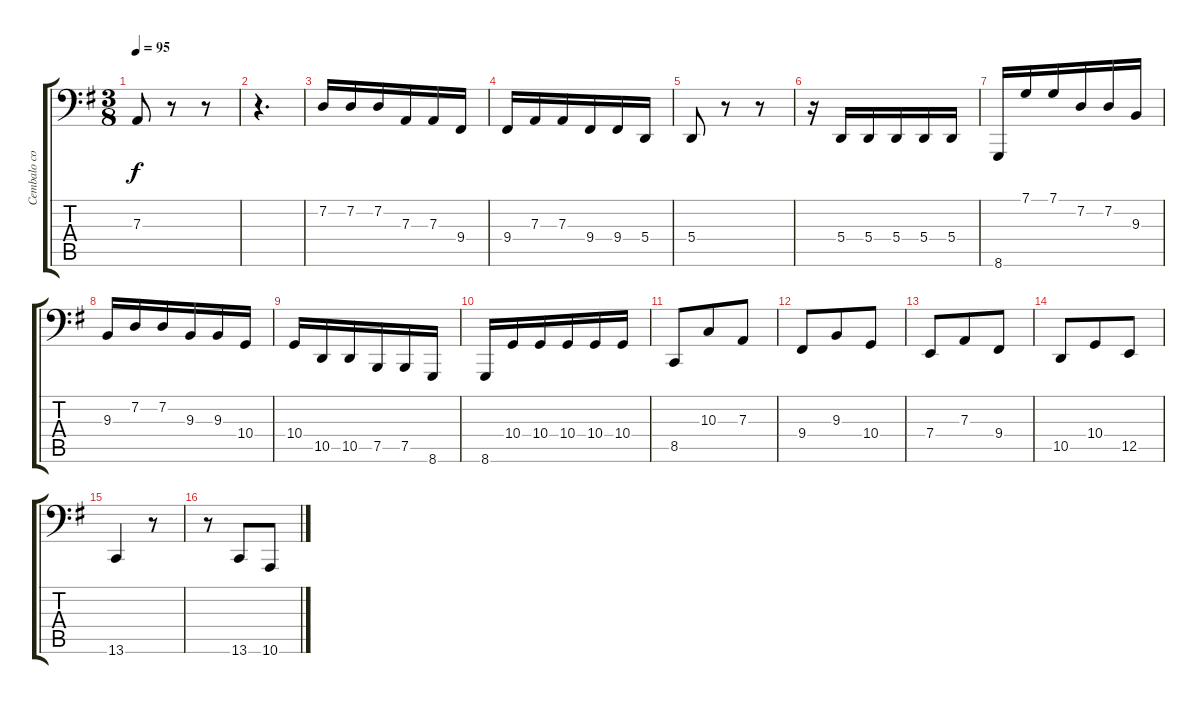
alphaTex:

\track ("Cembalo concertato." "Cembalo co") {instrument harpsichord}
\staff {score tabs}
\tuning (C3 G2 D2 A1 E1 B0) {hide}
\ts (3 8)
\tempo 95
\clef f4
\ks g
7.3.8{dy f} r.8 r.8 |
r.4{d} |
7.2.16{beam merge} 7.2.16{beam merge} 7.2.16 7.3.16{beam merge} 7.3.16 9.4.16 |
9.4.16 7.3.16{beam merge} 7.3.16 9.4.16{beam merge} 9.4.16 5.4.16 |
5.4.8 r.8 r.8 |
r.16 5.4.16{beam merge} 5.4.16 5.4.16{beam merge} 5.4.16 5.4.16 |
8.6.16 7.1.16{beam merge} 7.1.16 7.2.16{beam merge} 7.2.16 9.3.16 |
9.3.16 7.2.16{beam merge} 7.2.16 9.3.16{beam merge} 9.3.16 10.4.16 |
10.4.16 10.5.16{beam merge} 10.5.16 7.5.16{beam merge} 7.5.16 8.6.16 |
8.6.16 10.4.16{beam merge} 10.4.16 10.4.16{beam merge} 10.4.16 10.4.16 |
8.5.8 10.3.8 7.3.8 |
9.4.8 9.3.8 10.4.8 |
7.4.8 7.3.8 9.4.8 |
10.5.8 10.4.8 12.5.8 |
13.6.4 r.8 |
r.8 13.6.8{beam merge} 10.6.8
